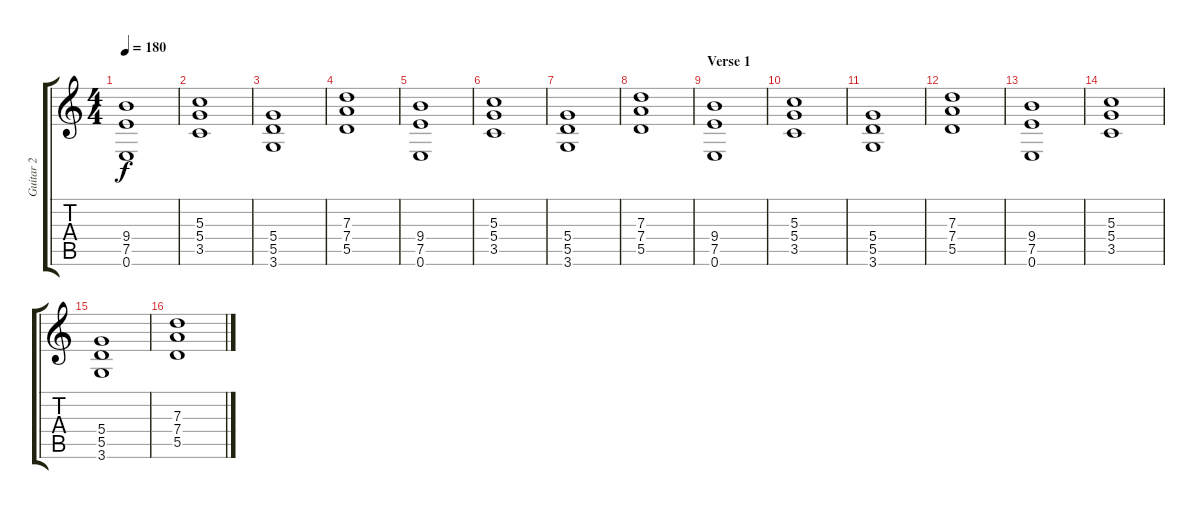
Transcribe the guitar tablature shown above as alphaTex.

\track ("Guitar 2" "Guitar 2") {instrument overdrivenguitar}
\staff {score tabs}
\tuning (E4 B3 G3 D3 A2 E2) {hide}
\ts (4 4)
\tempo 180
\clef g2
\ks c
(9.4 7.5 0.6).1{dy f} |
(5.3 5.4 3.5).1 |
(5.4 5.5 3.6).1 |
(7.3 7.4 5.5).1 |
(9.4 7.5 0.6).1 |
(5.3 5.4 3.5).1 |
(5.4 5.5 3.6).1 |
(7.3 7.4 5.5).1 |
\section ("" "Verse 1")
(9.4 7.5 0.6).1 |
(5.3 5.4 3.5).1 |
(5.4 5.5 3.6).1 |
(7.3 7.4 5.5).1 |
(9.4 7.5 0.6).1 |
(5.3 5.4 3.5).1 |
(5.4 5.5 3.6).1 |
(7.3 7.4 5.5).1
